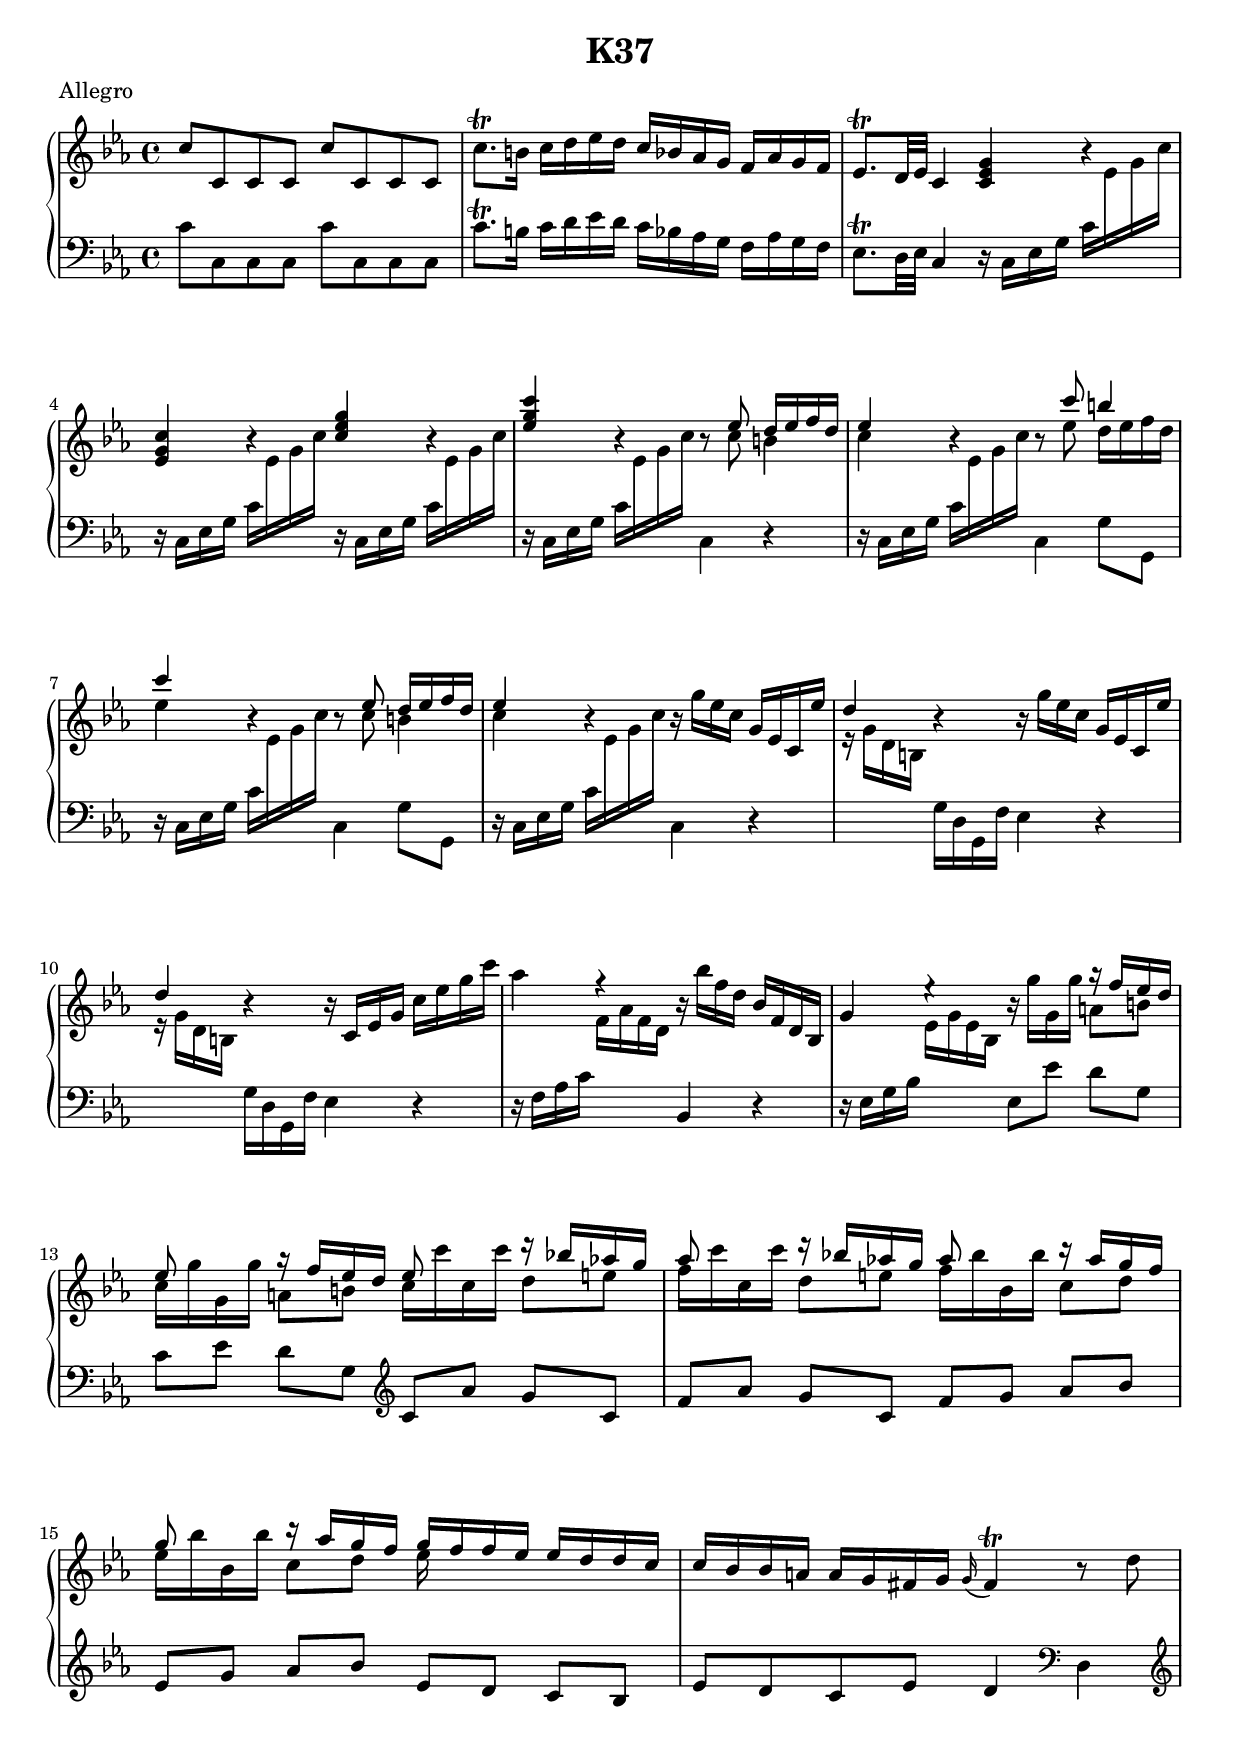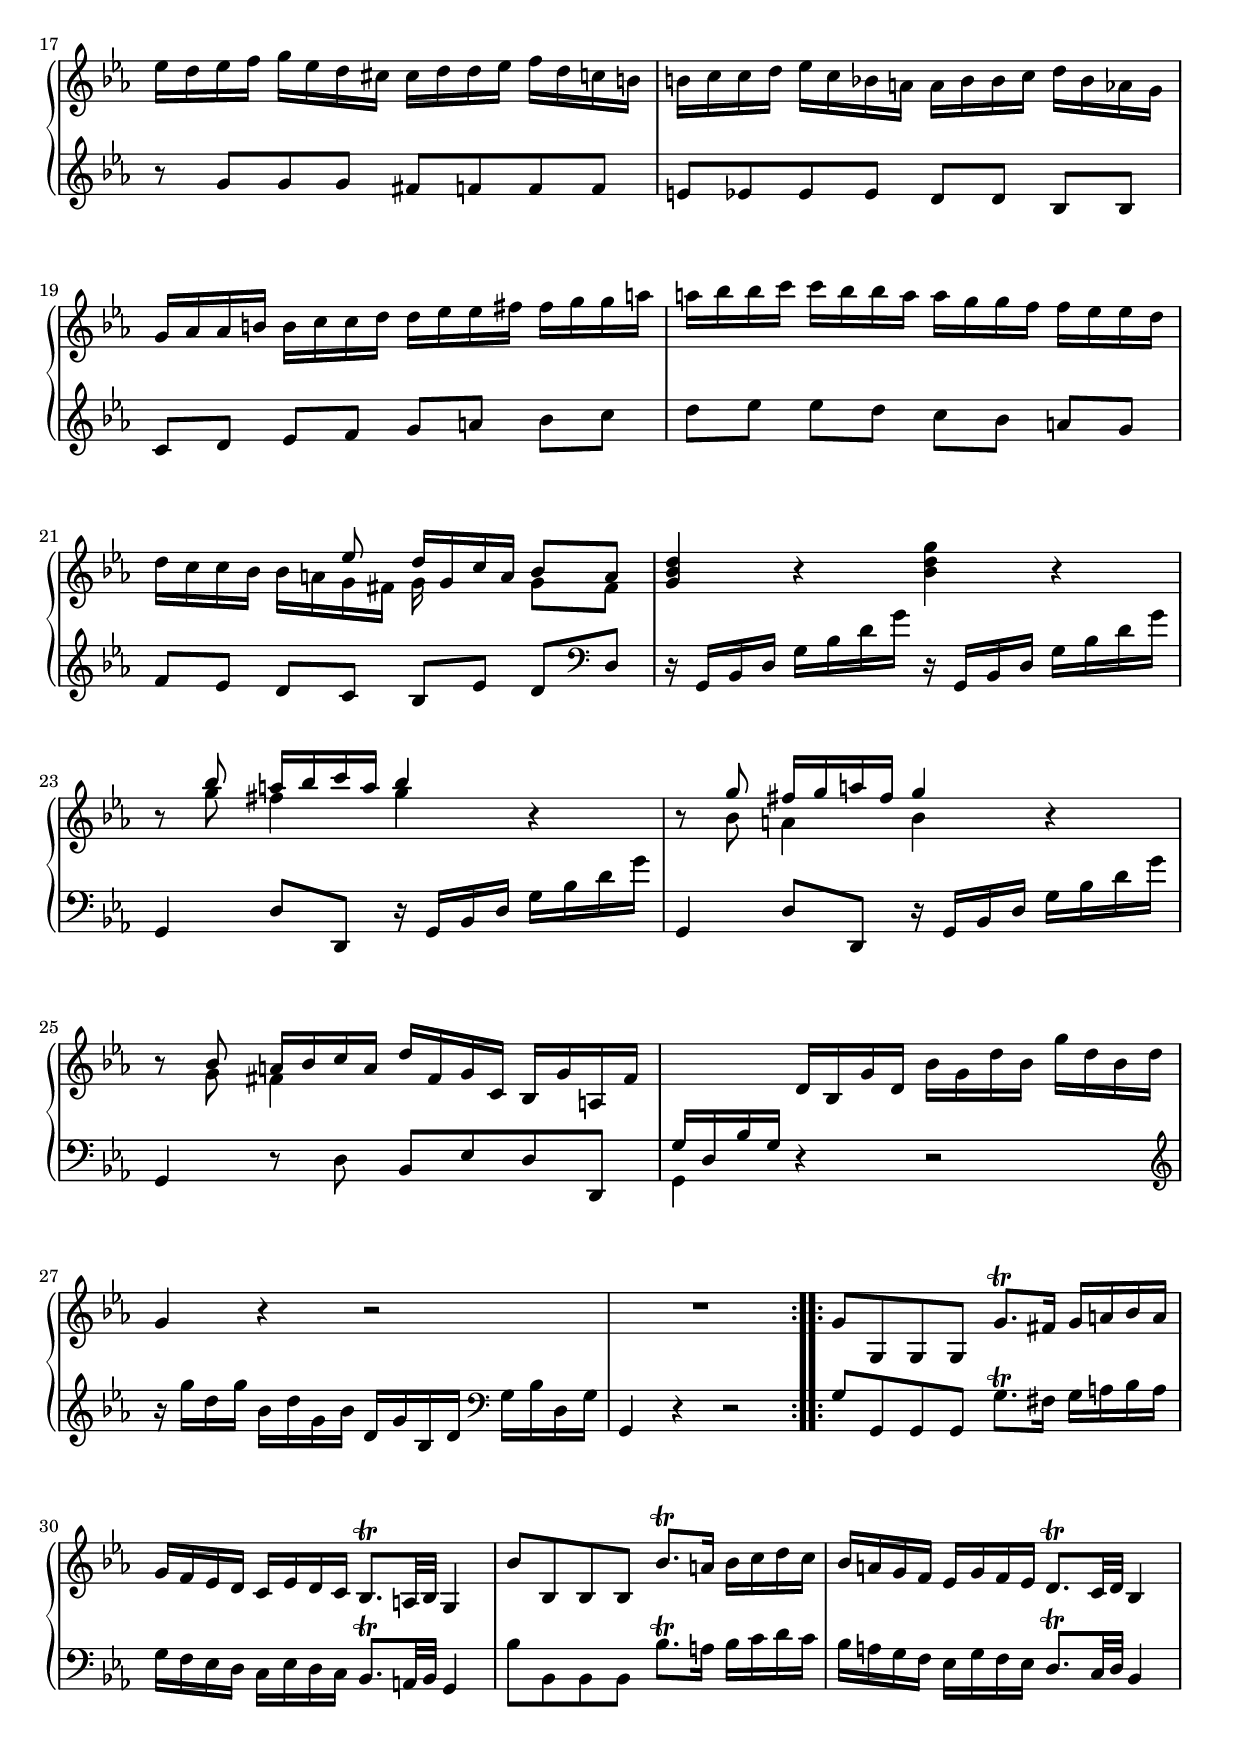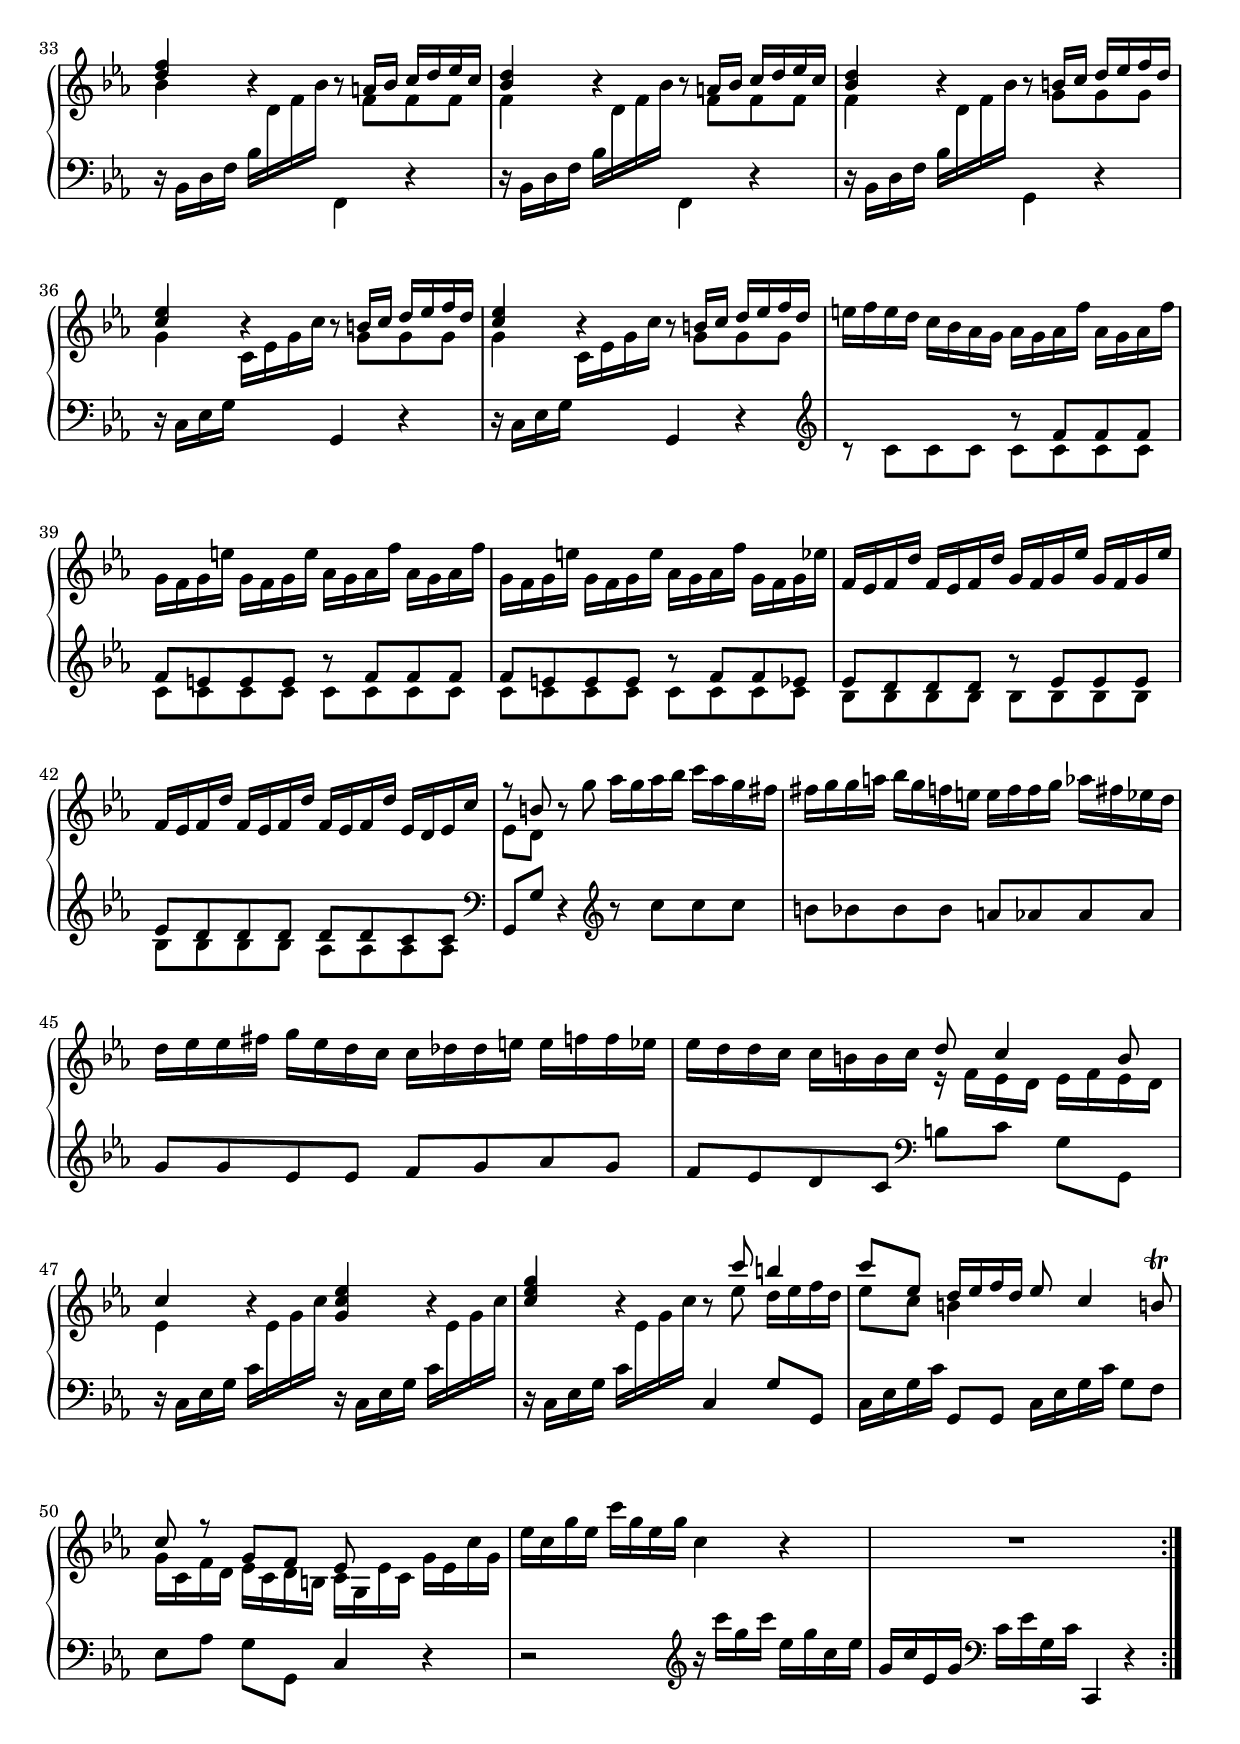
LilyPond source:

\version "2.18.2"

#(set-global-staff-size 19.4)

\paper {
  #(set-paper-size "a4")
  print-page-number = ##f
  between-system-padding = #0.1
  between-system-space = #0.1
  ragged-last-bottom = ##f
  ragged-bottom = ##f
}

breaks = {}

\version "2.18.2"

su = \stemUp
sd = \stemDown
sn = \stemNeutral
tu = \tieUp
td = \tieDown
tn = \tieNeutral
cstr = \change Staff = "right"
cstl = \change Staff = "left"

\header {
  title = "K37"
  meter = "Allegro"
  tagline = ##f
}

global = {
  \key c \minor
  \time 4/4
}

right = \relative c'' {
  \global
 
  \repeat volta 2 {
    c8 c, c c c' c, c c
    c'8.-\trill b16 c d ees d c bes aes g f aes g f
    ees8.-\trill d32 ees c4 \su <c ees g> r
    
    <ees g c> r <c' ees g> r
    <ees g c> r r8 <<{ ees d16 ees f d ees4 } \\ { c8 b4 c }>>
    r r8 <<{ c' b4 c } \\ { ees,8 d16 ees f d ees4 }>>
    
    r r8 <<{ ees d16 ees f d ees4 } \\ { c8 b4 c }>>
    r \repeat unfold 2 { r16 \sd g' ees c \su g ees c ees' d4 r }
    
    r16 \sn c, ees g c ees g c
    aes4 f\rest r16 bes f d bes f d bes
    g'4 ees'\rest r16
    <<{ s16 \repeat unfold 2 { s8 r16 f ees d ees8 } 
        \repeat unfold 2 { s8 r16 bes'! aes! g aes8 }
        \repeat unfold 2 { s8 r16 aes g f } \alternative { {g8} {g16 f f ees} }
      } \\
      { \repeat unfold 2 { g16 g, g' a,8 b c16 } 
        \repeat unfold 2 { c' c, c' d,8 e f16 }
        \repeat unfold 2 { bes bes, bes' c,8 d ees16 }
    }>>
    
    \su ees d d c
    c bes bes a a g fis g \appoggiatura g fis4-\trill  r8 \sn d'
    ees16 d ees f g ees d cis cis d d ees f d c b
    b c c d ees c bes a a bes bes c \sd d bes aes g
    \sn g aes aes b b c c d d ees ees fis fis g g a
    
    a bes bes c c bes bes a a g g f f ees ees d
    d c c bes <<{ s8 ees d16 g, c a bes8 a } \\ { bes16 a g fis g s s8 g fis }>>
    \once \su <g bes d>4 r <bes d g> r
    
    r8 <<{ bes'8 a16 bes c a bes4 } \\ { g8 fis4 g }>> r
    r8 <<{ g fis16 g a fis g4 } \\ { bes,8 a4 bes }>> r
    r8 <<{ bes8 a16 bes c a d fis, g c, bes g' a, fis' } \\ { g8 fis4 }>>
    
    \cstl \su g,16 d bes' g \cstr \sn d' bes g' d bes' g d' bes g' d bes d
    g,4 r r2
    R1
  }
  
  \repeat volta 2 {
    g8 g, g g g'8.-\trill fis16 g a bes a
    g f ees d c ees d c bes8.-\trill a32 bes g4
    bes'8 bes, bes bes bes'8.-\trill a16 bes c d c
    bes a g f ees g f ees d8.-\trill c32 d bes4
    
    <<{ <d' f>4 } \\ { bes }>>
    \repeat unfold 2 { r4 r8 <<{ a16 bes c d ees c <bes d>4 } \\ { f8 f f f4 }>> }
    \repeat unfold 2 { bes\rest r8 <<{ b16 c d ees f d <c ees>4 } \\ { g8 g g g4 }>> }
    bes\rest r8 <<{ b16 c d ees f d } \\ { g,8 g g }>>
    
    \sd e'16 f e d c bes aes g 
    \repeat unfold 2 {
      \repeat unfold 2 { aes g aes f' }
      \repeat unfold 2 { g, f g e' }
    } aes, g aes f' g, f g ees'
    
    \su \repeat unfold 2 { f, ees f d' } \repeat unfold 2 { g, f g ees' }
    \repeat unfold 3 { f, ees f d' } ees, d ees c' \sn
    <<{ r8 b } \\ { ees,[ d] }>> r g' aes16 g aes bes c aes g fis
    
    fis g g a bes g f e e f f g aes fis ees d
    d ees ees fis g ees d c c des des e e f f ees
    ees d d c c b b c <<{ d8 c4 b8 c4 } \\ { r16 f, ees d ees f ees d ees4 }>>
    
    \su r <g c ees> r <c ees g> r r8
    <<{ c'8 b4 c8 ees, d16 ees f d ees8 c4 b!8-\trill } \\ 
      { ees d16 ees f d ees8 c b4 }>>
    
    <<{ c8 r g f ees } \\ { g16 c, f d ees c d b c g ees' c g' ees c' g }>>
    \sd ees' c g' ees c' g ees g c,4 r
    R1
  }
}
 
left = \relative c' {
  \global
  
  \repeat volta 2 {
    c8 c, c c c' c, c c
    c'8.-\trill b16 c d ees d c bes aes g f aes g f
    ees8.-\trill d32 ees c4
    
    \repeat unfold 4 { \sd \cstl r16 c ees g c \cstr ees g c }
    \cstl c,,4 r 
    \repeat unfold 2 { 
      \cstl r16 c ees g c \cstr ees g c \cstl c,,4 g'8 g,
    } r16 c ees g c \cstr ees g c \cstl c,,4 r
    
    \repeat unfold 2 { \cstr \sd r16 g'' d b \cstl g d g, f' ees4 r }
    r16 f aes c \cstr \sd f aes f d \cstl \sn bes,4 r
    
    r16 ees g bes \cstr \sd ees g ees bes \cstl ees,8[ ees'] d[ g,]
    c[ ees] d[ g,] \clef treble \sn c[ aes'] g[ c,]
    
    f[ aes] g[ c,] f[ g] aes[ bes]
    ees,[ g] aes[ bes] ees,[ d] c[ bes]
    ees d c ees d4 \clef bass d,
    
    \clef treble r8 g' g g fis f f f
    e ees ees ees d[ d] bes[ bes]
    c[ d] ees[ f] g[ a] bes[ c]
    d[ ees] ees[ d] c[ bes] a[ g]
    f[ ees] d[ c] bes[ ees] d[ \clef bass d,]
    
    r16 g, bes d g bes d g \repeat unfold 2 {
      r16 g,, bes d g bes d g g,,4 d'8 d, }
    r16 g bes d g bes d g
    g,,4 r8 d' bes ees d d,
    \once \sd g4 r r2
    \clef treble r16 g''' d g bes, d g, bes d, g bes, d \clef bass g, bes d, g
    g,4 r r2
  }
  
  \repeat volta 2 {
    g'8 g, g g g'8.-\trill fis16 g a bes a
    g f ees d \sd c ees d c \sn bes8.-\trill a32 bes g4
    bes'8 bes, bes bes bes'8.-\trill a16 bes c d c
    bes a g f ees g f ees d8.-\trill c32 d bes4
    
    \repeat unfold 3 { \sd \cstl r16 bes d f bes \cstr d f bes \cstl }
    \alternative { {f,,4 r} {f r} {g r} }
    \repeat unfold 2 { \cstl r16 c ees g \cstr \sd c ees g c \cstl \sn g,,4 r }
    
    \clef treble 
    <<{ s2 \repeat unfold 2 { b''8\rest f f f f e e e }
        b'8\rest f f ees
        ees d d d b'8\rest ees, ees ees 
        ees d d d d d c c 
      } \\
      { c8\rest \repeat unfold 23 { c }
        \repeat unfold 12 { bes } 
        aes aes aes aes
    }>>
    
    \clef bass g, g' r4 \clef treble r8 c' c c
    b bes bes bes a aes aes aes 
    g g ees ees f g aes g
    f ees d c \clef bass \sd b[ c] g[ g,]
    
    \repeat unfold 3 { \cstl r16 c ees g c \cstr ees g c }
    \sn \cstl c,,4 g'8 g,
    c16 ees g c g,8 g c16 ees g c g8 f
    
    ees[ aes] \sd g[ g,] \sn c4 r
    r2 \clef treble r16 c''' g c ees, g c, ees
    g, c ees, g \clef bass c, ees g, c c,,4 r
  }
}

\score {
  \new PianoStaff <<
    \new Staff = "right" {
      << 
        \breaks
        \right
      >>
    }
    \new Staff = "left" { 
      <<
      \clef bass \left 
      \breaks
      >>
    }
  >>
  \layout { indent = 0 }
}
